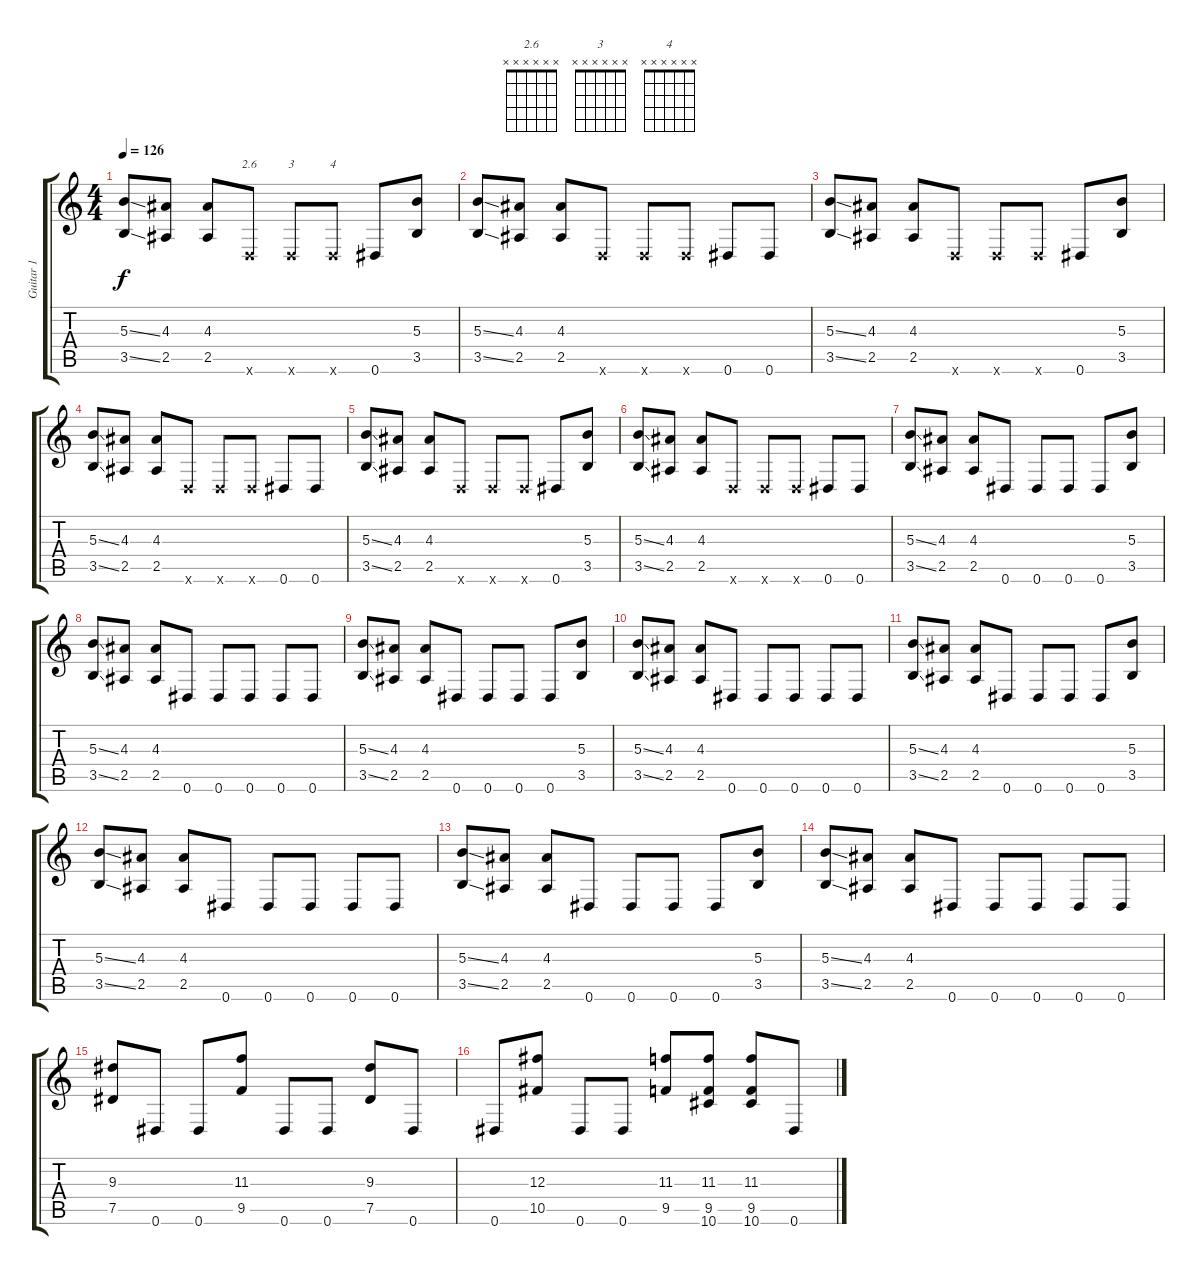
\track ("Guitar 1" "Guitar 1") {instrument overdrivenguitar}
\staff {score tabs}
\tuning (Eb4 Bb3 Gb3 Db3 Ab2 Eb2) {hide}
\chord ("2.6" x x x x x x)
\chord ("3" x x x x x x)
\chord ("4" x x x x x x)
\ts (4 4)
\tempo 126
\clef g2
\ks c
(5.3{ss} 3.5{ss}).8{dy f instrument overdrivenguitar} (4.3 2.5).8 (4.3 2.5).8 -1.6{x}.8{ch "2.6"} -1.6{x}.8{ch "3"} -1.6{x}.8{ch "4"} 0.6.8 (5.3 3.5).8 |
(5.3{ss} 3.5{ss}).8 (4.3 2.5).8 (4.3 2.5).8 -1.6{x}.8 -1.6{x}.8 -1.6{x}.8 0.6.8 0.6.8 |
(5.3{ss} 3.5{ss}).8 (4.3 2.5).8 (4.3 2.5).8 -1.6{x}.8 -1.6{x}.8 -1.6{x}.8 0.6.8 (5.3 3.5).8 |
(5.3{ss} 3.5{ss}).8 (4.3 2.5).8 (4.3 2.5).8 -1.6{x}.8 -1.6{x}.8 -1.6{x}.8 0.6.8 0.6.8 |
(5.3{ss} 3.5{ss}).8 (4.3 2.5).8 (4.3 2.5).8 -1.6{x}.8 -1.6{x}.8 -1.6{x}.8 0.6.8 (5.3 3.5).8 |
(5.3{ss} 3.5{ss}).8 (4.3 2.5).8 (4.3 2.5).8 -1.6{x}.8 -1.6{x}.8 -1.6{x}.8 0.6.8 0.6.8 |
(5.3{ss} 3.5{ss}).8 (4.3 2.5).8 (4.3 2.5).8 0.6.8 0.6.8 0.6.8 0.6.8 (5.3 3.5).8 |
(5.3{ss} 3.5{ss}).8 (4.3 2.5).8 (4.3 2.5).8 0.6.8 0.6.8 0.6.8 0.6.8 0.6.8 |
(5.3{ss} 3.5{ss}).8 (4.3 2.5).8 (4.3 2.5).8 0.6.8 0.6.8 0.6.8 0.6.8 (5.3 3.5).8 |
(5.3{ss} 3.5{ss}).8 (4.3 2.5).8 (4.3 2.5).8 0.6.8 0.6.8 0.6.8 0.6.8 0.6.8 |
(5.3{ss} 3.5{ss}).8 (4.3 2.5).8 (4.3 2.5).8 0.6.8 0.6.8 0.6.8 0.6.8 (5.3 3.5).8 |
(5.3{ss} 3.5{ss}).8 (4.3 2.5).8 (4.3 2.5).8 0.6.8 0.6.8 0.6.8 0.6.8 0.6.8 |
(5.3{ss} 3.5{ss}).8 (4.3 2.5).8 (4.3 2.5).8 0.6.8 0.6.8 0.6.8 0.6.8 (5.3 3.5).8 |
(5.3{ss} 3.5{ss}).8 (4.3 2.5).8 (4.3 2.5).8 0.6.8 0.6.8 0.6.8 0.6.8 0.6.8 |
(9.3 7.5).8 0.6.8 0.6.8 (11.3 9.5).8 0.6.8 0.6.8 (9.3 7.5).8 0.6.8 |
0.6.8 (12.3 10.5).8 0.6.8 0.6.8 (11.3 9.5).8 (11.3 9.5 10.6).8 (11.3 9.5 10.6).8 0.6.8
